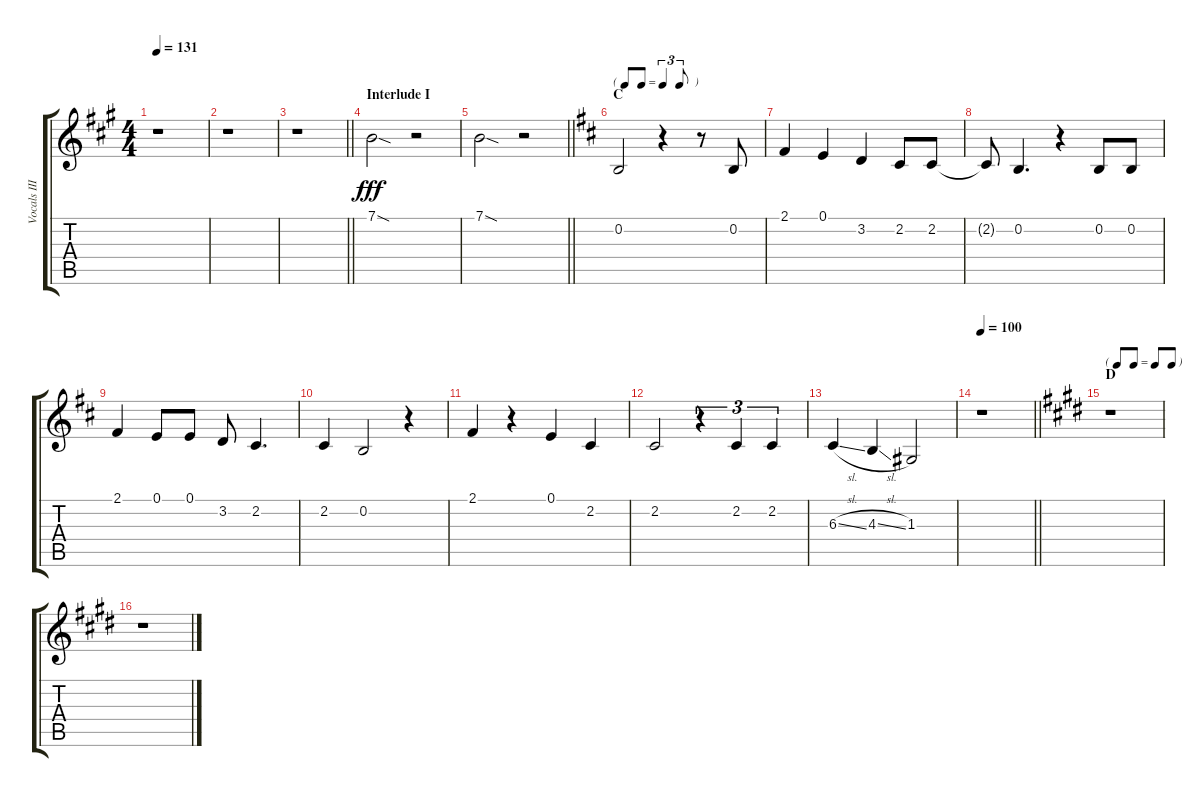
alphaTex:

\track ("Vocals III" "Vocals III") {instrument voiceoohs}
\staff {score tabs}
\tuning (E4 B3 G3 D3 A2 E2) {hide}
\ts (4 4)
\tempo 131
\clef g2
\ks a
r.1{dy fff} |
r.1 |
\barLineRight lightlight
r.1 |
\section ("" "Interlude I")
7.1{sod}.2 r.2 |
\barLineRight lightlight
7.1{sod}.2 r.2 |
\tf triplet8th
\section ("" "C")
\ks d
0.2.2 r.4 r.8 0.2.8 |
2.1.4 0.1.4 3.2.4 2.2.8 2.2.8 |
2.2{t}.8 0.2.4{d} r.4 0.2.8 0.2.8 |
2.1.4 0.1.8 0.1.8 3.2.8 2.2.4{d} |
2.2.4 0.2.2 r.4 |
2.1.4 r.4 0.1.4 2.2.4 |
2.2.2 r.4{tu (3 2)} 2.2.4{tu (3 2)} 2.2.4{tu (3 2)} |
6.3{sl}.4 4.3{sl}.4 1.3.2 |
\tempo 100
\barLineRight lightlight
r.1 |
\tf none
\section ("" "D")
\ks e
r.1 |
r.1
